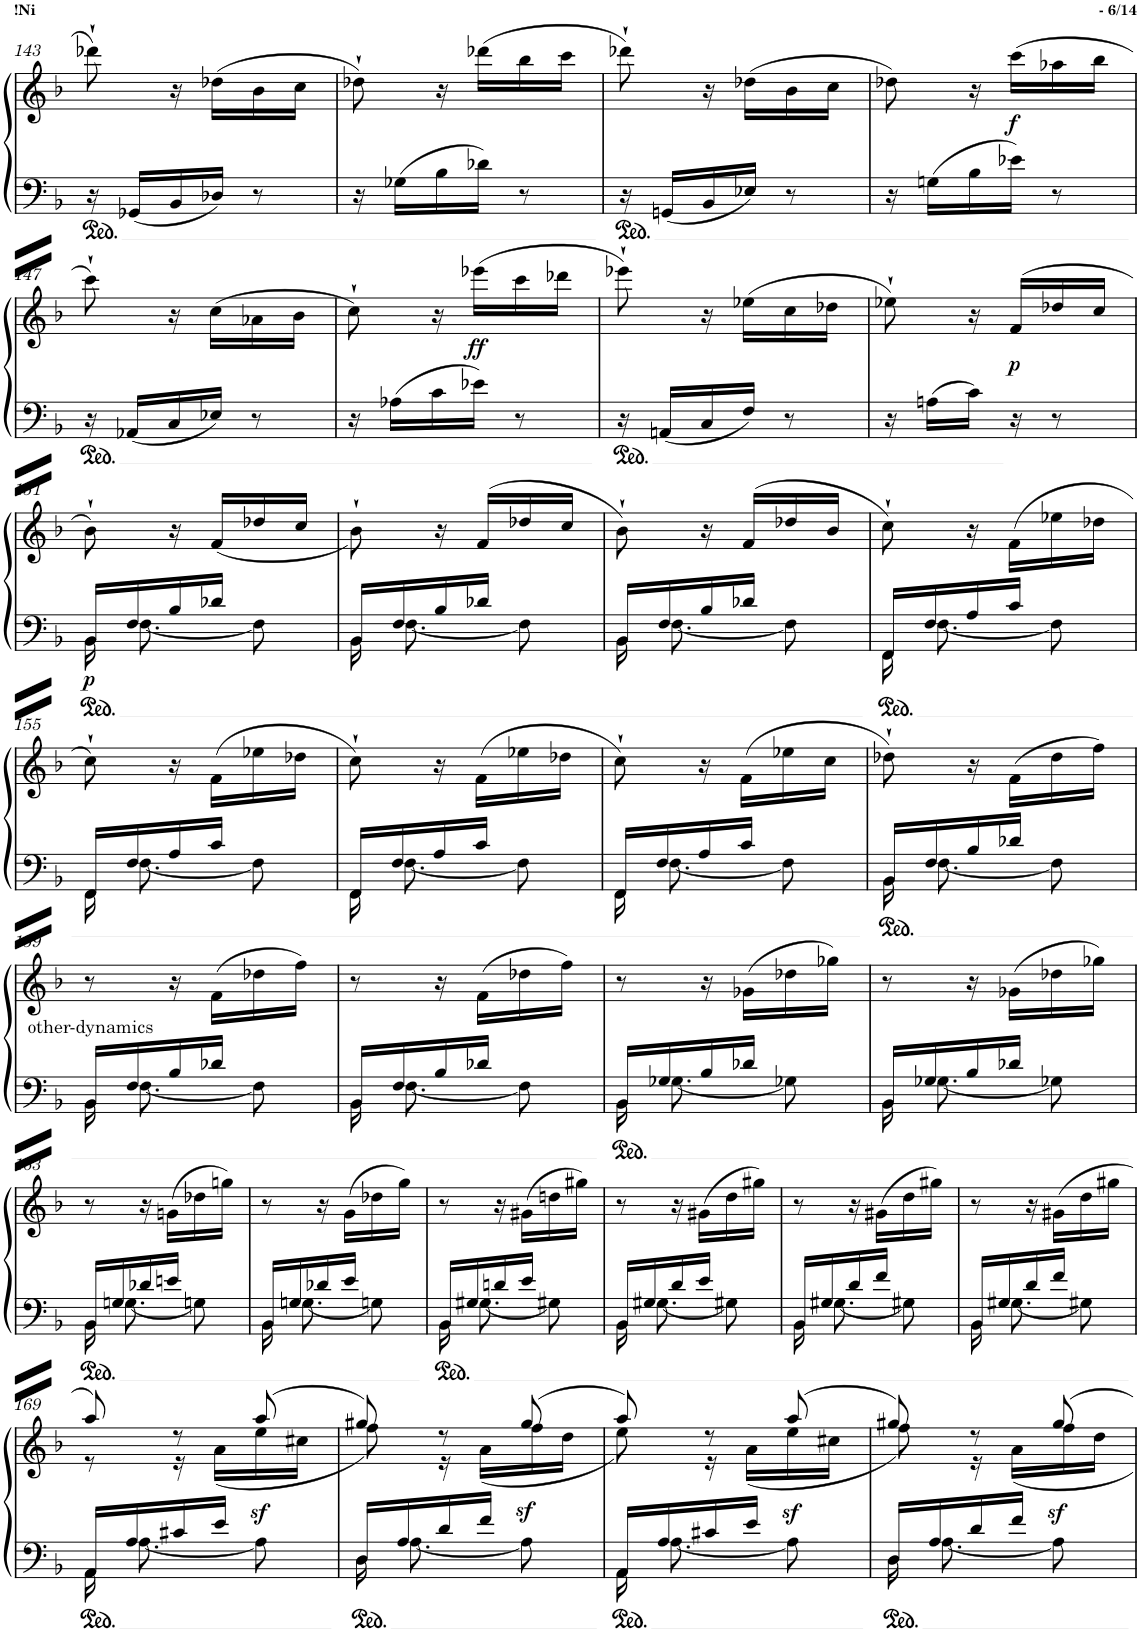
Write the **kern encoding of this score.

**kern	**kern	**dynam
*part1	*part1	*part1
*staff2	*staff1	*staff1/2
*I"Piano	*	*
*I'Pno	*	*
!!LO:PB:g=z
*clefF4	*clefG2	*
*k[b-]	*k[b-]	*
*M3/8	*M3/8	*
=143	=143	=143
16r	8ddd-X'`\	.
16GG-X/LL	.	.
16BB-/	16r	.
16D-X/JJ	(16dd-X\LL	.
8r	16b-\	.
.	16cc\JJ	.
=144	=144	=144
16r	8dd-X'`\)	.
16G-X\LL	.	.
16B-\	16r	.
16d-X\JJ	(16ddd-X\LL	.
8r	16bb-\	.
.	16ccc\JJ	.
=145	=145	=145
16r	8ddd-X'`\)	.
16GGn/LL	.	.
16BB-/	16r	.
16E-X/JJ	(16dd-X\LL	.
8r	16b-\	.
.	16cc\JJ	.
=146	=146	=146
16r	8dd-X\)	.
16Gn\LL	.	.
16B-\	16r	.
!	!	!LO:DY:b
16e-X\JJ	(16ccc\LL	f
8r	16aa-X\	.
.	16bb-\JJ	.
!!LO:LB:g=z
=147	=147	=147
16r	8ccc'`\)	.
16AA-X/LL	.	.
16C/	16r	.
16E-X/JJ	(16cc\LL	.
8r	16a-X\	.
.	16b-\JJ	.
=148	=148	=148
16r	8cc'`\)	.
16A-X\LL	.	.
16c\	16r	.
!	!	!LO:DY:b
16e-X\JJ	(16eee-X\LL	ff
8r	16ccc\	.
.	16ddd-X\JJ	.
=149	=149	=149
16r	8eee-X'`\)	.
16AAn/LL	.	.
16C/	16r	.
16F/JJ	(16ee-X\LL	.
8r	16cc\	.
.	16dd-X\JJ	.
=150	=150	=150
16r	8ee-X'`\)	.
16An\LL	.	.
16c\JJ	16r	.
!	!	!LO:DY:b
16r	(16f/LL	p
8r	16dd-X/	.
.	16cc/JJ	.
!!LO:LB:g=z
=151	=151	=151
*^	*	*
!	!	!	!LO:DY:b=2
16BB-/LL	16BB-\	8b-'`\)	p
16F/	[8.F\	.	.
16B-/	.	16r	.
16d-X/JJ	.	(<16f/LL	.
8ryy	8F\]	16dd-X/	.
.	.	16cc/JJ	.
=152	=152	=152	=152
16BB-/LL	16BB-\	8b-'`\)	.
16F/	[8.F\	.	.
16B-/	.	16r	.
16d-X/JJ	.	(16f/LL	.
8ryy	8F\]	16dd-X/	.
.	.	16cc/JJ	.
=153	=153	=153	=153
16BB-/LL	16BB-\	8b-'`\)	.
16F/	[8.F\	.	.
16B-/	.	16r	.
16d-X/JJ	.	(16f/LL	.
8ryy	8F\]	16dd-X/	.
.	.	16b-/JJ	.
=154	=154	=154	=154
16FF/LL	16FF\	8cc'`\)	.
16F/	[8.F\	.	.
16A/	.	16r	.
16c/JJ	.	(16f\LL	.
8ryy	8F\]	16ee-X\	.
.	.	16dd-X\JJ	.
!!LO:LB:g=z
=155	=155	=155	=155
16FF/LL	16FF\	8cc'`\)	.
16F/	[8.F\	.	.
16A/	.	16r	.
16c/JJ	.	(16f\LL	.
8ryy	8F\]	16ee-X\	.
.	.	16dd-X\JJ	.
=156	=156	=156	=156
16FF/LL	16FF\	8cc'`\)	.
16F/	[8.F\	.	.
16A/	.	16r	.
16c/JJ	.	(16f\LL	.
8ryy	8F\]	16ee-X\	.
.	.	16dd-X\JJ	.
=157	=157	=157	=157
16FF/LL	16FF\	8cc'`\)	.
16F/	[8.F\	.	.
16A/	.	16r	.
16c/JJ	.	(16f\LL	.
8ryy	8F\]	16ee-X\	.
.	.	16cc\JJ	.
=158	=158	=158	=158
16BB-/LL	16BB-\	8dd-X'`\)	.
16F/	[8.F\	.	.
16B-/	.	16r	.
16d-X/JJ	.	(16f\LL	.
8ryy	8F\]	16dd-\	.
.	.	16ff\JJ)	.
!!LO:LB:g=z
=159	=159	=159	=159
!	!	!	!LO:DY:b
16BB-/LL	16BB-\	8r	other-dynamics
16F/	[8.F\	.	.
16B-/	.	16r	.
16d-X/JJ	.	(16f\LL	.
8ryy	8F\]	16dd-X\	.
.	.	16ff\JJ)	.
=160	=160	=160	=160
16BB-/LL	16BB-\	8r	.
16F/	[8.F\	.	.
16B-/	.	16r	.
16d-X/JJ	.	(16f\LL	.
8ryy	8F\]	16dd-X\	.
.	.	16ff\JJ)	.
=161	=161	=161	=161
16BB-/LL	16BB-\	8r	.
16G-X/	[8.G-X\	.	.
16B-/	.	16r	.
16d-X/JJ	.	(16g-X\LL	.
8ryy	8G-X\]	16dd-X\	.
.	.	16gg-X\JJ)	.
=162	=162	=162	=162
16BB-/LL	16BB-\	8r	.
16G-X/	[8.G-X\	.	.
16B-/	.	16r	.
16d-X/JJ	.	(16g-X\LL	.
8ryy	8G-X\]	16dd-X\	.
.	.	16gg-X\JJ)	.
!!LO:LB:g=z
=163	=163	=163	=163
16BB-/LL	16BB-\	8r	.
16Gn/	[8.Gn\	.	.
16d-X/	.	16r	.
16en/JJ	.	(16gn\LL	.
8ryy	8Gn\]	16dd-X\	.
.	.	16ggn\JJ)	.
=164	=164	=164	=164
16BB-/LL	16BB-\	8r	.
16Gn/	[8.G\	.	.
16d-X/	.	16r	.
16e/JJ	.	(16g\LL	.
8ryy	8Gn\]	16dd-X\	.
.	.	16gg\JJ)	.
=165	=165	=165	=165
16BB-/LL	16BB-\	8r	.
16G#X/	[8.G#X\	.	.
16dn/	.	16r	.
16e/JJ	.	(16g#X\LL	.
8ryy	8G#X\]	16ddn\	.
.	.	16gg#X\JJ)	.
=166	=166	=166	=166
16BB-/LL	16BB-\	8r	.
16G#X/	[8.G#X\	.	.
16d/	.	16r	.
16e/JJ	.	(16g#X\LL	.
8ryy	8G#X\]	16dd\	.
.	.	16gg#X\JJ)	.
=167	=167	=167	=167
16BB-/LL	16BB-\	8r	.
16G#X/	[8.G#X\	.	.
16d/	.	16r	.
16f/JJ	.	(16g#X\LL	.
8ryy	8G#X\]	16dd\	.
.	.	16gg#X\JJ)	.
=168	=168	=168	=168
16BB-/LL	16BB-\	8r	.
16G#X/	[8.G#X\	.	.
16d/	.	16r	.
16f/JJ	.	(16g#X\LL	.
8ryy	8G#X\]	16dd\	.
.	.	16gg#X\JJ	.
!!LO:LB:g=z
=169	=169	=169	=169
*	*	*^	*
16AA/LL	16AA\	8aa/)	8r	.
16A/	[8.A\	.	.	.
16c#X/	.	8r	16r	.
16e/JJ	.	.	(16a\LL	.
!	!	!	!	!LO:DY:b
8ryy	8A\]	(8aa/	16ee\	sf
.	.	.	16cc#X\JJ	.
=170	=170	=170	=170	=170
16D/LL	16D\	8gg#X/)	8ff\)	.
16A/	[8.A\	.	.	.
16d/	.	8r	16r	.
16f/JJ	.	.	(16a\LL	.
!	!	!	!	!LO:DY:b
8ryy	8A\]	(8gg#/	16ff\	sf
.	.	.	16dd\JJ	.
=171	=171	=171	=171	=171
16AA/LL	16AA\	8aa/)	8ee\)	.
16A/	[8.A\	.	.	.
16c#X/	.	8r	16r	.
16e/JJ	.	.	(16a\LL	.
!	!	!	!	!LO:DY:b
8ryy	8A\]	(8aa/	16ee\	sf
.	.	.	16cc#X\JJ	.
=172	=172	=172	=172	=172
16D/LL	16D\	8gg#X/)	8ff\)	.
16A/	[8.A\	.	.	.
16d/	.	8r	16r	.
16f/JJ	.	.	16a\LL	.
!	!	!	!	!LO:DY:b
8ryy	8A\]	8gg#/	16ff\	sf
.	.	.	16dd\JJ	.
*v	*v	*	*	*
*	*v	*v	*
=	=	=
*-	*-	*-
